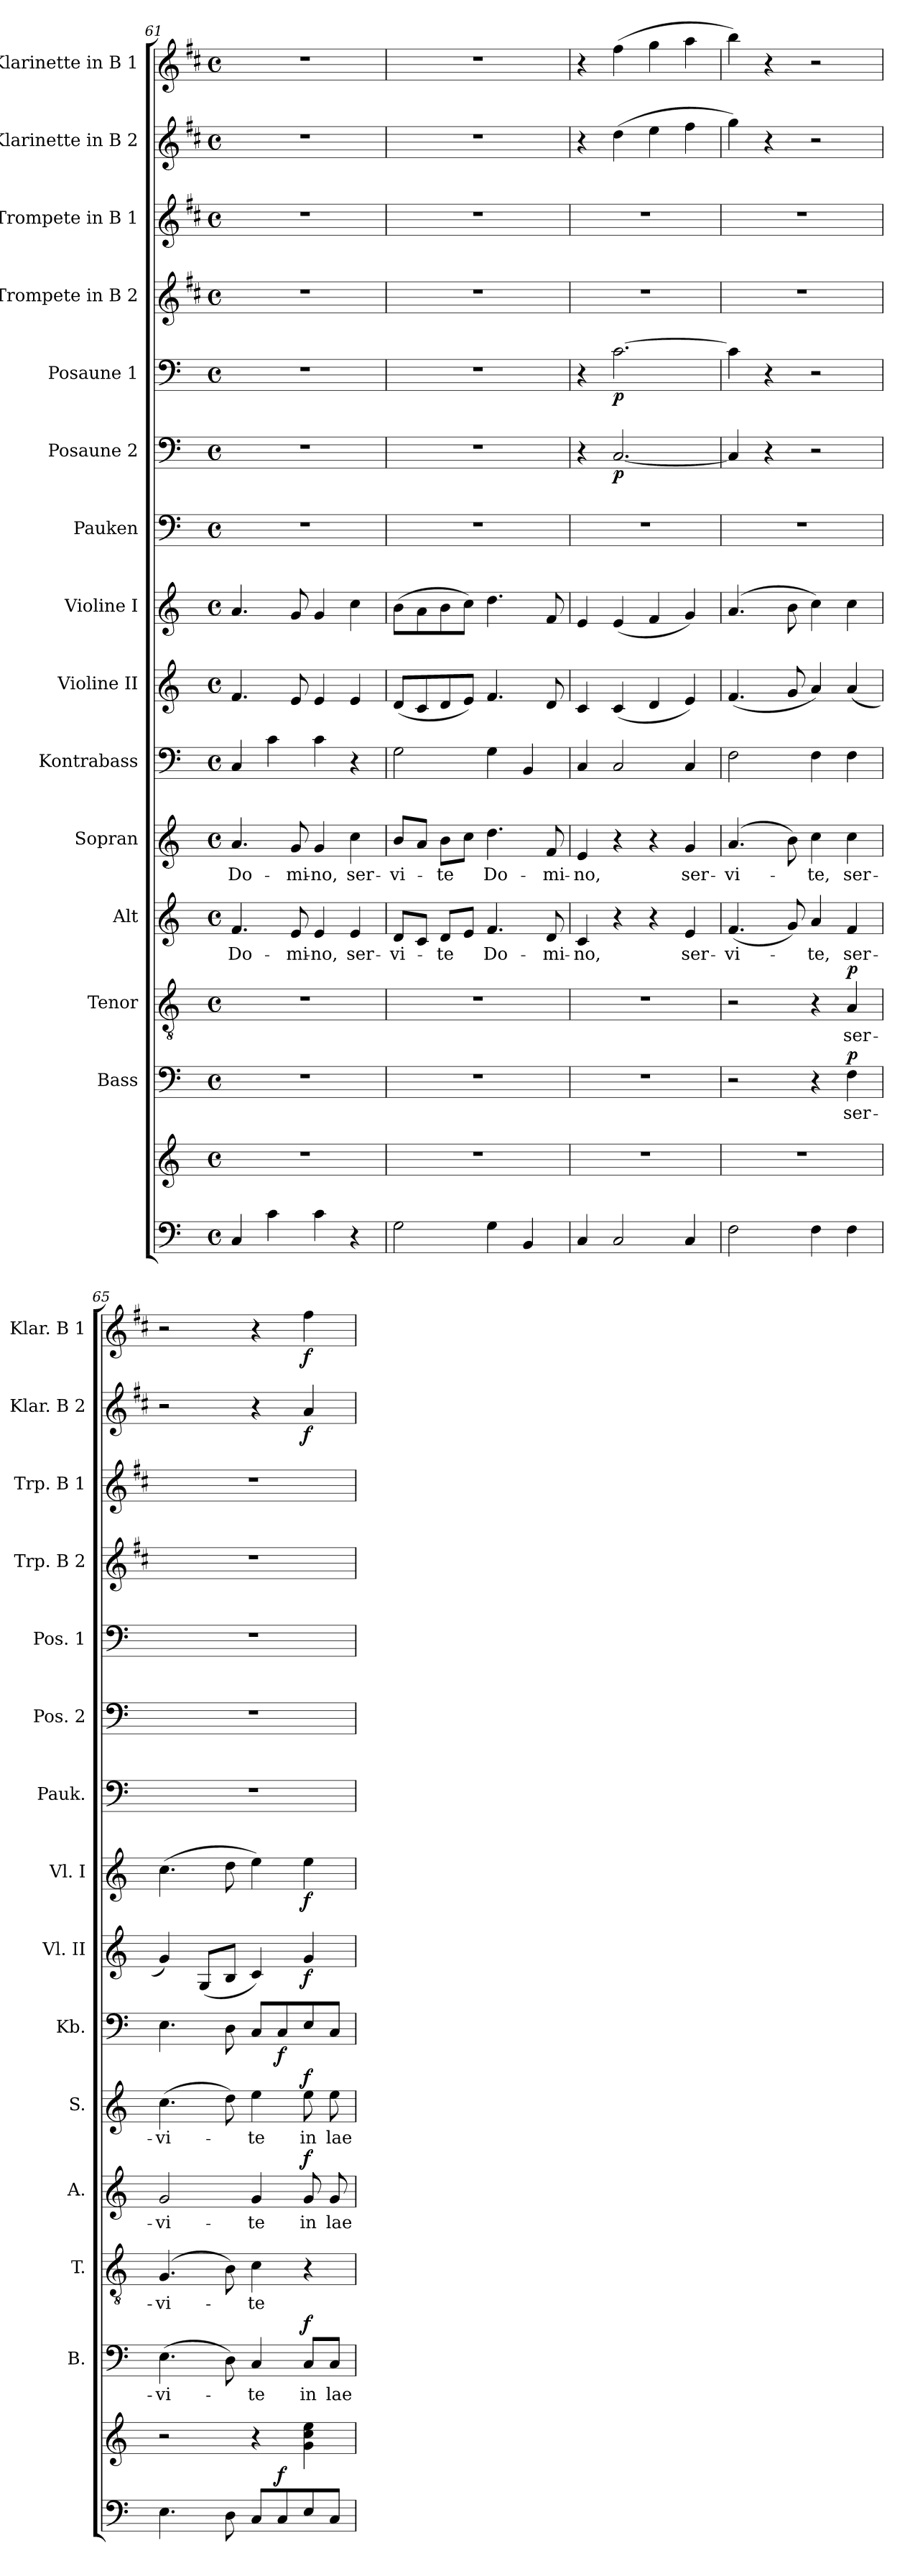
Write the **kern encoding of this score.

**kern	**kern	**dynam	**kern	**text	**dynam	**kern	**text	**dynam	**kern	**text	**dynam	**kern	**text	**dynam	**kern	**dynam	**kern	**dynam	**kern	**dynam	**kern	**kern	**dynam	**kern	**dynam	**kern	**kern	**kern	**dynam	**kern	**dynam
*part15	*part15	*part15	*part14	*part14	*part14	*part13	*part13	*part13	*part12	*part12	*part12	*part11	*part11	*part11	*part10	*part10	*part9	*part9	*part8	*part8	*part7	*part6	*part6	*part5	*part5	*part4	*part3	*part2	*part2	*part1	*part1
*staff16	*staff15	*staff15/16	*staff14	*staff14	*staff14	*staff13	*staff13	*staff13	*staff12	*staff12	*staff12	*staff11	*staff11	*staff11	*staff10	*staff10	*staff9	*staff9	*staff8	*staff8	*staff7	*staff6	*staff6	*staff5	*staff5	*staff4	*staff3	*staff2	*staff2	*staff1	*staff1
*	*	*	*I"Bass	*	*	*I"Tenor	*	*	*I"Alt	*	*	*I"Sopran	*	*	*I"Kontrabass	*	*I"Violine II	*	*I"Violine I	*	*I"Pauken	*I"Posaune 2	*	*I"Posaune 1	*	*I"Trompete in B 2	*I"Trompete in B 1	*I"Klarinette in B 2	*	*I"Klarinette in B 1	*
*	*	*	*I'B.	*	*	*I'T.	*	*	*I'A.	*	*	*I'S.	*	*	*I'Kb.	*	*I'Vl. II	*	*I'Vl. I	*	*I'Pauk.	*I'Pos. 2	*	*I'Pos. 1	*	*I'Trp. B 2	*I'Trp. B 1	*I'Klar. B 2	*	*I'Klar. B 1	*
*clefF4	*clefG2	*	*clefF4	*	*	*clefGv2	*	*	*clefG2	*	*	*clefG2	*	*	*clefF4	*	*clefG2	*	*clefG2	*	*clefF4	*clefF4	*	*clefF4	*	*clefG2	*clefG2	*clefG2	*	*clefG2	*
*	*	*	*	*	*	*	*	*	*	*	*	*	*	*	*ITrd7c12	*	*	*	*	*	*	*	*	*	*	*ITrd1c2	*ITrd1c2	*ITrd1c2	*	*ITrd1c2	*
*k[]	*k[]	*	*k[]	*	*	*k[]	*	*	*k[]	*	*	*k[]	*	*	*k[]	*	*k[]	*	*k[]	*	*k[]	*k[]	*	*k[]	*	*k[]	*k[]	*k[]	*	*k[]	*
*C:	*C:	*	*C:	*	*	*C:	*	*	*C:	*	*	*C:	*	*	*C:	*	*C:	*	*C:	*	*C:	*C:	*	*C:	*	*C:	*C:	*C:	*	*C:	*
*M4/4	*M4/4	*	*M4/4	*	*	*M4/4	*	*	*M4/4	*	*	*M4/4	*	*	*M4/4	*	*M4/4	*	*M4/4	*	*M4/4	*M4/4	*	*M4/4	*	*M4/4	*M4/4	*M4/4	*	*M4/4	*
*met(c)	*met(c)	*	*met(c)	*	*	*met(c)	*	*	*met(c)	*	*	*met(c)	*	*	*met(c)	*	*met(c)	*	*met(c)	*	*met(c)	*met(c)	*	*met(c)	*	*met(c)	*met(c)	*met(c)	*	*met(c)	*
=61	=61	=61	=61	=61	=61	=61	=61	=61	=61	=61	=61	=61	=61	=61	=61	=61	=61	=61	=61	=61	=61	=61	=61	=61	=61	=61	=61	=61	=61	=61	=61
!	!	!	!	!	!	!	!	!	!	!LO:LY:b	!	!	!LO:LY:b	!	!	!	!	!	!	!	!	!	!	!	!	!	!	!	!	!	!
4C/	1r	.	1r	.	.	1r	.	.	4.f/	Do-	.	4.a/	Do-	.	4CC/	.	4.f/	.	4.a/	.	1r	1r	.	1r	.	1r	1r	1r	.	1r	.
4c\	.	.	.	.	.	.	.	.	.	.	.	.	.	.	4C\	.	.	.	.	.	.	.	.	.	.	.	.	.	.	.	.
!	!	!	!	!	!	!	!	!	!	!LO:LY:b	!	!	!LO:LY:b	!	!	!	!	!	!	!	!	!	!	!	!	!	!	!	!	!	!
.	.	.	.	.	.	.	.	.	8e/	-mi-	.	8g/	-mi-	.	.	.	8e/	.	8g/	.	.	.	.	.	.	.	.	.	.	.	.
!	!	!	!	!	!	!	!	!	!	!LO:LY:b	!	!	!LO:LY:b	!	!	!	!	!	!	!	!	!	!	!	!	!	!	!	!	!	!
4c\	.	.	.	.	.	.	.	.	4e/	-no,	.	4g/	-no,	.	4C\	.	4e/	.	4g/	.	.	.	.	.	.	.	.	.	.	.	.
!	!	!	!	!	!	!	!	!	!	!LO:LY:b	!	!	!LO:LY:b	!	!	!	!	!	!	!	!	!	!	!	!	!	!	!	!	!	!
4r	.	.	.	.	.	.	.	.	4e/	ser-	.	4cc\	ser-	.	4r	.	4e/	.	4cc\	.	.	.	.	.	.	.	.	.	.	.	.
!!LO:PB:g=z
=62	=62	=62	=62	=62	=62	=62	=62	=62	=62	=62	=62	=62	=62	=62	=62	=62	=62	=62	=62	=62	=62	=62	=62	=62	=62	=62	=62	=62	=62	=62	=62
!	!	!	!	!	!	!	!	!	!	!LO:LY:b	!	!	!LO:LY:b	!	!	!	!	!	!	!	!	!	!	!	!	!	!	!	!	!	!
2G\	1r	.	1r	.	.	1r	.	.	8d/L	-vi-	.	8b/L	-vi-	.	2GG\	.	(<8d/L	.	(>8b\L	.	1r	1r	.	1r	.	1r	1r	1r	.	1r	.
.	.	.	.	.	.	.	.	.	8c/J	.	.	8a/J	.	.	.	.	8c/	.	8a\	.	.	.	.	.	.	.	.	.	.	.	.
!	!	!	!	!	!	!	!	!	!	!LO:LY:b	!	!	!LO:LY:b	!	!	!	!	!	!	!	!	!	!	!	!	!	!	!	!	!	!
.	.	.	.	.	.	.	.	.	8d/L	-te	.	8b\L	-te	.	.	.	8d/	.	8b\	.	.	.	.	.	.	.	.	.	.	.	.
.	.	.	.	.	.	.	.	.	8e/J	.	.	8cc\J	.	.	.	.	8e/J)	.	8cc\J)	.	.	.	.	.	.	.	.	.	.	.	.
!	!	!	!	!	!	!	!	!	!	!LO:LY:b	!	!	!LO:LY:b	!	!	!	!	!	!	!	!	!	!	!	!	!	!	!	!	!	!
4G\	.	.	.	.	.	.	.	.	4.f/	Do-	.	4.dd\	Do-	.	4GG\	.	4.f/	.	4.dd\	.	.	.	.	.	.	.	.	.	.	.	.
4BB/	.	.	.	.	.	.	.	.	.	.	.	.	.	.	4BBB/	.	.	.	.	.	.	.	.	.	.	.	.	.	.	.	.
!	!	!	!	!	!	!	!	!	!	!LO:LY:b	!	!	!LO:LY:b	!	!	!	!	!	!	!	!	!	!	!	!	!	!	!	!	!	!
.	.	.	.	.	.	.	.	.	8d/	-mi-	.	8f/	-mi-	.	.	.	8d/	.	8f/	.	.	.	.	.	.	.	.	.	.	.	.
=63	=63	=63	=63	=63	=63	=63	=63	=63	=63	=63	=63	=63	=63	=63	=63	=63	=63	=63	=63	=63	=63	=63	=63	=63	=63	=63	=63	=63	=63	=63	=63
!	!	!	!	!	!	!	!	!	!	!LO:LY:b	!	!	!LO:LY:b	!	!	!	!	!	!	!	!	!	!	!	!	!	!	!	!	!	!
4C/	1r	.	1r	.	.	1r	.	.	4c/	-no,	.	4e/	-no,	.	4CC/	.	4c/	.	4e/	.	1r	4r	.	4r	.	1r	1r	4r	.	4r	.
!	!	!	!	!	!	!	!	!	!	!	!	!	!	!	!	!	!	!	!	!	!	!	!LO:DY:b	!	!LO:DY:b	!	!	!	!	!	!
2C/	.	.	.	.	.	.	.	.	4r	.	.	4r	.	.	2CC/	.	(<4c/	.	(<4e/	.	.	[2.C/	p	[2.c\	p	.	.	(>4cc\	.	(>4ee\	.
.	.	.	.	.	.	.	.	.	4r	.	.	4r	.	.	.	.	4d/	.	4f/	.	.	.	.	.	.	.	.	4dd\	.	4ff\	.
!	!	!	!	!	!	!	!	!	!	!LO:LY:b	!	!	!LO:LY:b	!	!	!	!	!	!	!	!	!	!	!	!	!	!	!	!	!	!
4C/	.	.	.	.	.	.	.	.	4e/	ser-	.	4g/	ser-	.	4CC/	.	4e/)	.	4g/)	.	.	.	.	.	.	.	.	4ee\	.	4gg\	.
=64	=64	=64	=64	=64	=64	=64	=64	=64	=64	=64	=64	=64	=64	=64	=64	=64	=64	=64	=64	=64	=64	=64	=64	=64	=64	=64	=64	=64	=64	=64	=64
!	!	!	!	!	!	!	!	!	!	!LO:LY:b	!	!	!LO:LY:b	!	!	!	!	!	!	!	!	!	!	!	!	!	!	!	!	!	!
2F\	1r	.	2r	.	.	2r	.	.	(<4.f/	-vi-	.	(4.a/	-vi-	.	2FF\	.	(<4.f/	.	(4.a/	.	1r	4C/]	.	4c\]	.	1r	1r	4ff\)	.	4aa\)	.
.	.	.	.	.	.	.	.	.	.	.	.	.	.	.	.	.	.	.	.	.	.	4r	.	4r	.	.	.	4r	.	4r	.
.	.	.	.	.	.	.	.	.	8g/)	.	.	8b\)	.	.	.	.	8g/	.	8b\	.	.	.	.	.	.	.	.	.	.	.	.
!	!	!	!	!	!	!	!	!	!	!LO:LY:b	!	!	!LO:LY:b	!	!	!	!	!	!	!	!	!	!	!	!	!	!	!	!	!	!
4F\	.	.	4r	.	.	4r	.	.	4a/	-te,	.	4cc\	-te,	.	4FF\	.	4a/)	.	4cc\)	.	.	2r	.	2r	.	.	.	2r	.	2r	.
!	!	!	!	!LO:LY:b	!LO:DY:a	!	!LO:LY:b	!LO:DY:a	!	!LO:LY:b	!	!	!LO:LY:b	!	!	!	!	!	!	!	!	!	!	!	!	!	!	!	!	!	!
4F\	.	.	4F\	ser-	p	4A/	ser-	p	4f/	ser-	.	4cc\	ser-	.	4FF\	.	(<4a/	.	4cc\	.	.	.	.	.	.	.	.	.	.	.	.
=65	=65	=65	=65	=65	=65	=65	=65	=65	=65	=65	=65	=65	=65	=65	=65	=65	=65	=65	=65	=65	=65	=65	=65	=65	=65	=65	=65	=65	=65	=65	=65
!	!	!	!	!LO:LY:b	!	!	!LO:LY:b	!	!	!LO:LY:b	!	!	!LO:LY:b	!	!	!	!	!	!	!	!	!	!	!	!	!	!	!	!	!	!
4.E\	2r	.	(>4.E\	-vi-	.	(4.G/	-vi-	.	2g/	-vi-	.	(>4.cc\	-vi-	.	4.EE\	.	4g/)	.	(>4.cc\	.	1r	1r	.	1r	.	1r	1r	2r	.	2r	.
.	.	.	.	.	.	.	.	.	.	.	.	.	.	.	.	.	(<8G/L	.	.	.	.	.	.	.	.	.	.	.	.	.	.
8D\	.	.	8D\)	.	.	8B\)	.	.	.	.	.	8dd\)	.	.	8DD\	.	8B/J	.	8dd\	.	.	.	.	.	.	.	.	.	.	.	.
!	!	!	!	!LO:LY:b	!	!	!LO:LY:b	!	!	!LO:LY:b	!	!	!LO:LY:b	!	!	!	!	!	!	!	!	!	!	!	!	!	!	!	!	!	!
8C/L	4r	.	4C/	-te	.	4c\	-te	.	4g/	-te	.	4ee\	-te	.	8CC/L	.	4c/)	.	4ee\)	.	.	.	.	.	.	.	.	4r	.	4r	.
!	!	!LO:DY:a=2	!	!	!	!	!	!	!	!	!	!	!	!	!	!LO:DY:b	!	!	!	!	!	!	!	!	!	!	!	!	!	!	!
8C/	.	f	.	.	.	.	.	.	.	.	.	.	.	.	8CC/	f	.	.	.	.	.	.	.	.	.	.	.	.	.	.	.
!	!	!	!	!LO:LY:b	!LO:DY:a	!	!	!	!	!LO:LY:b	!LO:DY:a	!	!LO:LY:b	!LO:DY:a	!	!	!	!LO:DY:b	!	!LO:DY:b	!	!	!	!	!	!	!	!	!LO:DY:b	!	!LO:DY:b
8E/	4g\ 4cc\ 4ee\	.	8C/L	in	f	4r	.	.	8g/	in	f	8ee\	in	f	8EE/	.	4g/	f	4ee\	f	.	.	.	.	.	.	.	4g/	f	4ee\	f
!	!	!	!	!LO:LY:b	!	!	!	!	!	!LO:LY:b	!	!	!LO:LY:b	!	!	!	!	!	!	!	!	!	!	!	!	!	!	!	!	!	!
8C/J	.	.	8C/J	lae-	.	.	.	.	8g/	lae-	.	8ee\	lae-	.	8CC/J	.	.	.	.	.	.	.	.	.	.	.	.	.	.	.	.
=	=	=	=	=	=	=	=	=	=	=	=	=	=	=	=	=	=	=	=	=	=	=	=	=	=	=	=	=	=	=	=
*-	*-	*-	*-	*-	*-	*-	*-	*-	*-	*-	*-	*-	*-	*-	*-	*-	*-	*-	*-	*-	*-	*-	*-	*-	*-	*-	*-	*-	*-	*-	*-
